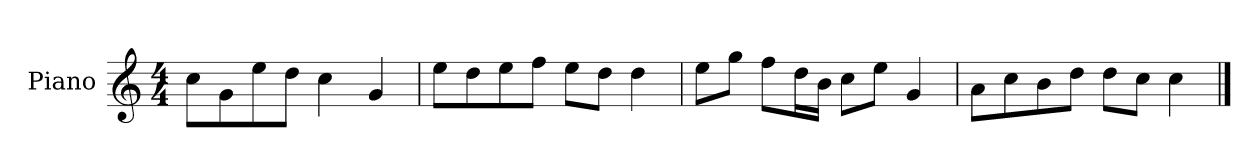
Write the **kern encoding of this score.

**kern
*part1
*staff1
*I"Piano
*I'P-no
*clefG2
*k[]
*M4/4
*MM90
=1
8cc\L
8g\
8ee\
8dd\J
4cc\
4g/
=2
8ee\L
8dd\
8ee\
8ff\J
8ee\L
8dd\J
4dd\
=3
8ee\L
8gg\J
8ff\L
16dd\L
16b\JJ
8cc\L
8ee\J
4g/
=4
8a\L
8cc\
8b\
8dd\J
8dd\L
8cc\J
4cc\
==
*-
